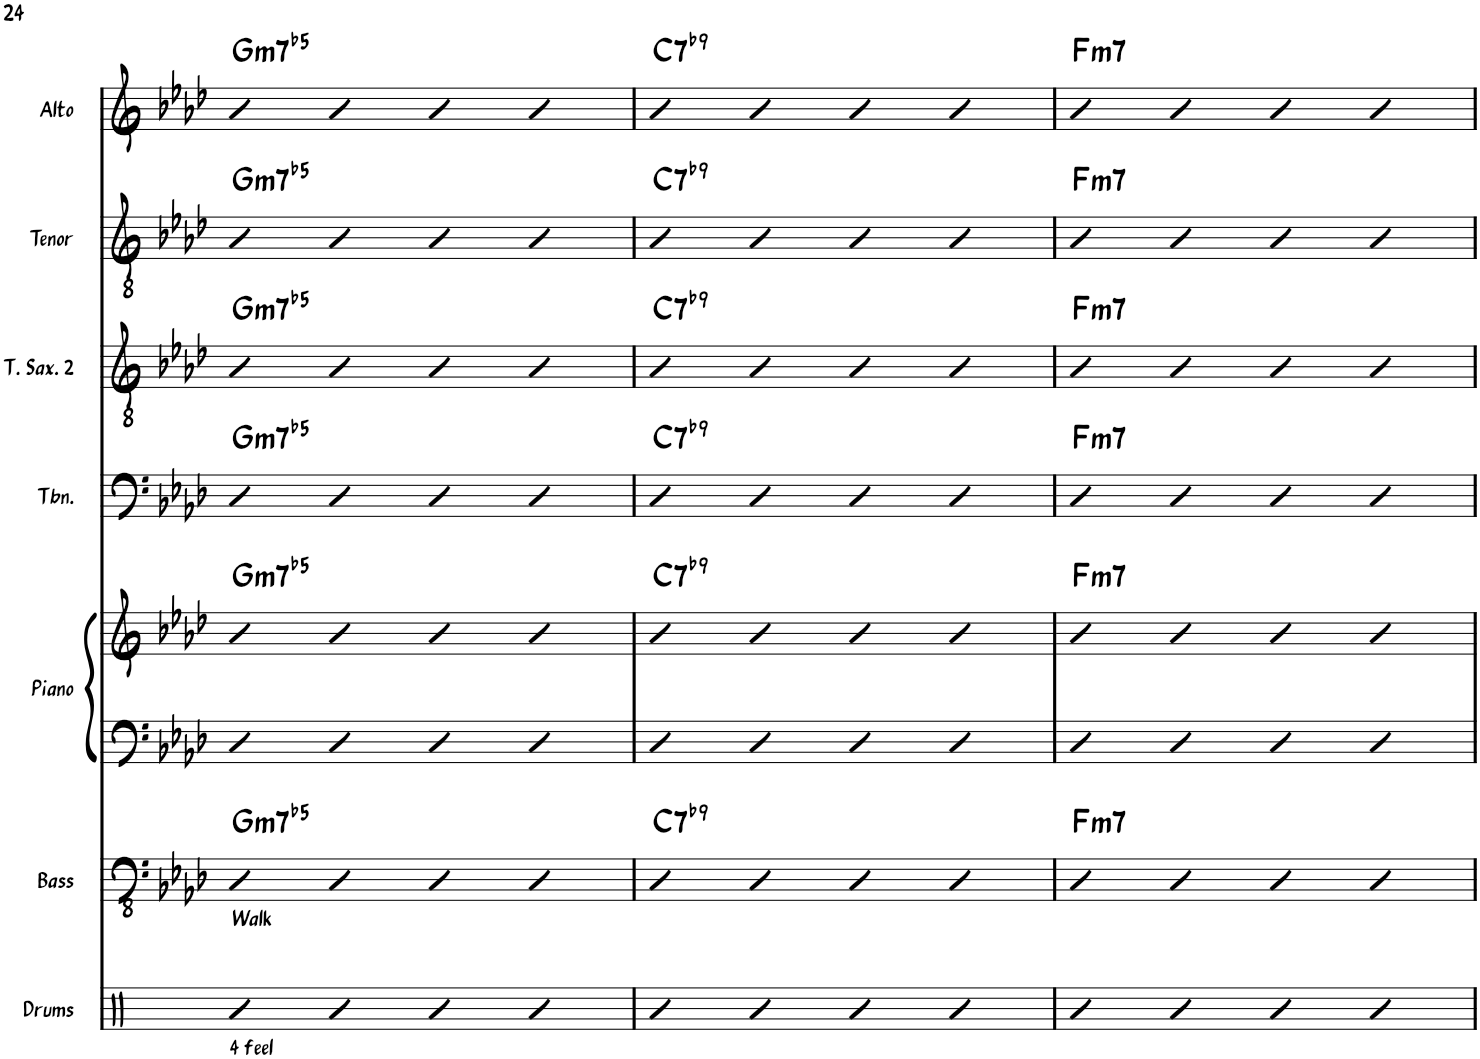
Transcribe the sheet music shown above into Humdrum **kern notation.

**kern	**kern	**harte	**kern	**kern	**harte	**kern	**harte	**kern	**harte	**kern	**harte	**kern	**harte
*part7	*part6	*part6	*part5	*part5	*part5	*part4	*part4	*part3	*part3	*part2	*part2	*part1	*part1
*staff8	*staff7	*	*staff6	*staff5	*	*staff4	*	*staff3	*	*staff2	*	*staff1	*
*I"Drums	*I"Bass	*	*I"Piano	*	*	*I"Trombone	*	*I"Tenor Saxophone 2	*	*I"Tenor Sax	*	*I"Alto Sax	*
*I'Drums	*I'Bass	*	*I'Piano	*	*	*I'Tbn.	*	*I'T. Sax. 2	*	*I'Tenor	*	*I'Alto	*
!!LO:PB:g=z
*clefX	*clefFv4	*	*clefF4	*clefG2	*	*clefF4	*	*clefGv2	*	*clefGv2	*	*clefG2	*
*	*	*	*	*	*	*	*	*Trd8c14	*	*Trd8c14	*	*Trd5c9	*
*k[]	*k[b-e-a-d-]	*	*k[b-e-a-d-]	*k[b-e-a-d-]	*	*k[b-e-a-d-]	*	*k[b-e-a-d-]	*	*k[b-e-a-d-]	*	*k[b-e-a-d-]	*
*M4/4	*M4/4	*	*M4/4	*M4/4	*	*M4/4	*	*M4/4	*	*M4/4	*	*M4/4	*
=89	=89	=89	=89	=89	=89	=89	=89	=89	=89	=89	=89	=89	=89
!	!LO:TX:b:t=Walk	!	!	!	!	!	!	!	!	!	!	!	!
!LO:TX:b:t=4 feel	!	!LO:H:kt=m7b5	!	!	!LO:H:kt=m7b5	!	!LO:H:kt=m7b5	!	!LO:H:kt=m7b5	!	!LO:H:kt=m7b5	!	!LO:H:kt=m7b5
4R	4DD-	G:hdim7	4D-	4b-	G:hdim7	4D-	G:hdim7	4B-	G:hdim7	4B-	G:hdim7	4b-	G:hdim7
4R	4DD-	.	4D-	4b-	.	4D-	.	4B-	.	4B-	.	4b-	.
4R	4DD-	.	4D-	4b-	.	4D-	.	4B-	.	4B-	.	4b-	.
4R	4DD-	.	4D-	4b-	.	4D-	.	4B-	.	4B-	.	4b-	.
=90	=90	=90	=90	=90	=90	=90	=90	=90	=90	=90	=90	=90	=90
!	!	!LO:H:kt=7	!	!	!LO:H:kt=7	!	!LO:H:kt=7	!	!LO:H:kt=7	!	!LO:H:kt=7	!	!LO:H:kt=7
4R	4DD-	C:7(b9)	4D-	4b-	C:7(b9)	4D-	C:7(b9)	4B-	C:7(b9)	4B-	C:7(b9)	4b-	C:7(b9)
4R	4DD-	.	4D-	4b-	.	4D-	.	4B-	.	4B-	.	4b-	.
4R	4DD-	.	4D-	4b-	.	4D-	.	4B-	.	4B-	.	4b-	.
4R	4DD-	.	4D-	4b-	.	4D-	.	4B-	.	4B-	.	4b-	.
=91	=91	=91	=91	=91	=91	=91	=91	=91	=91	=91	=91	=91	=91
!	!	!LO:H:kt=m7	!	!	!LO:H:kt=m7	!	!LO:H:kt=m7	!	!LO:H:kt=m7	!	!LO:H:kt=m7	!	!LO:H:kt=m7
4R	4DD-	F:min7	4D-	4b-	F:min7	4D-	F:min7	4B-	F:min7	4B-	F:min7	4b-	F:min7
4R	4DD-	.	4D-	4b-	.	4D-	.	4B-	.	4B-	.	4b-	.
4R	4DD-	.	4D-	4b-	.	4D-	.	4B-	.	4B-	.	4b-	.
4R	4DD-	.	4D-	4b-	.	4D-	.	4B-	.	4B-	.	4b-	.
=	=	=	=	=	=	=	=	=	=	=	=	=	=
*-	*-	*-	*-	*-	*-	*-	*-	*-	*-	*-	*-	*-	*-
